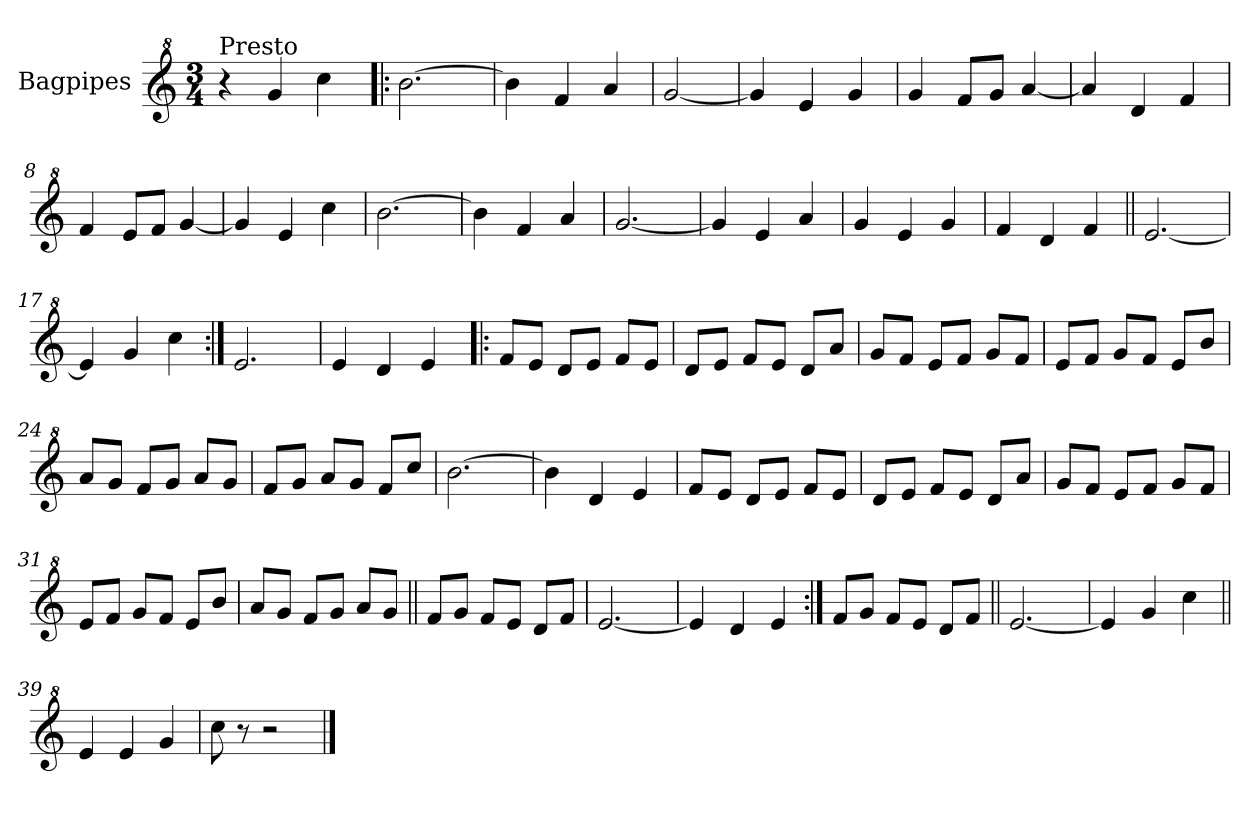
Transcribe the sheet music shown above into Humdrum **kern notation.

**kern
*part1
*staff1
*I"Bagpipes
*I'Bag
*clefG^2
*k[]
*C:
*M3/4
=1
!LO:TX:a:t=Presto
4r
4gg/
4ccc\
=2!|:
[2.bb\
=3
4bb\]
4ff/
4aa/
=4
[2gg/
=5
4gg/]
4ee/
4gg/
=6
4gg/
8ff/L
8gg/J
[4aa/
=7
4aa/]
4dd/
4ff/
=8
4ff/
8ee/L
8ff/J
[4gg/
=9
4gg/]
4ee/
4ccc\
=10
[2.bb\
=11
4bb\]
4ff/
4aa/
=12
[2.gg/
=13
4gg/]
4ee/
4aa/
!!LO:LB:g=z
=14
4gg/
4ee/
4gg/
=15
4ff/
4dd/
4ff/
=16||
[2.ee/
=17
4ee/]
4gg/
4ccc\
=18:|!
2.ee/
=19
4ee/
4dd/
4ee/
=20!|:
8ff/L
8ee/J
8dd/L
8ee/J
8ff/L
8ee/J
=21
8dd/L
8ee/J
8ff/L
8ee/J
8dd/L
8aa/J
=22
8gg/L
8ff/J
8ee/L
8ff/J
8gg/L
8ff/J
=23
8ee/L
8ff/J
8gg/L
8ff/J
8ee/L
8bb/J
!!LO:LB:g=z
=24
8aa/L
8gg/J
8ff/L
8gg/J
8aa/L
8gg/J
=25
8ff/L
8gg/J
8aa/L
8gg/J
8ff/L
8ccc/J
=26
[2.bb\
=27
4bb\]
4dd/
4ee/
=28
8ff/L
8ee/J
8dd/L
8ee/J
8ff/L
8ee/J
=29
8dd/L
8ee/J
8ff/L
8ee/J
8dd/L
8aa/J
=30
8gg/L
8ff/J
8ee/L
8ff/J
8gg/L
8ff/J
=31
8ee/L
8ff/J
8gg/L
8ff/J
8ee/L
8bb/J
!!LO:LB:g=z
=32
8aa/L
8gg/J
8ff/L
8gg/J
8aa/L
8gg/J
=33||
8ff/L
8gg/J
8ff/L
8ee/J
8dd/L
8ff/J
=34
[2.ee/
=35
4ee/]
4dd/
4ee/
=36:|!
8ff/L
8gg/J
8ff/L
8ee/J
8dd/L
8ff/J
=37||
[2.ee/
=38
4ee/]
4gg/
4ccc\
=39||
4ee/
4ee/
4gg/
=40
8ccc\
8r
2r
==
*-
